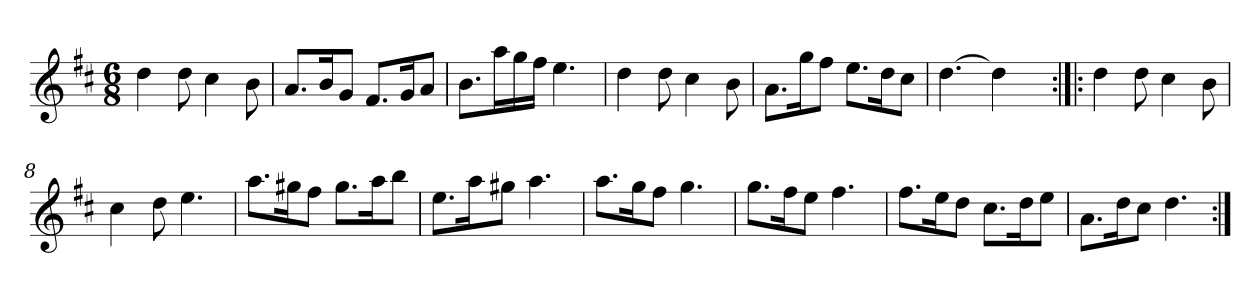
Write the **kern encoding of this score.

**kern
*part1
*staff1
*clefG2
*k[f#c#]
*D:
*M6/8
*MM120
=1
4dd
8dd
4cc#
8b
=2
8.a/L
16b/K
8g/J
8.f#/L
16g/K
8a/J
=3
8.b\L
16aa\L
16gg\
16ff#\JJ
4.ee
=4
4dd
8dd
4cc#
8b
=5
8.a\L
16gg\K
8ff#\J
8.ee\L
16dd\K
8cc#\J
=6
[4.dd
4dd]
8ryy
=7:|!|:
4dd
8dd
4cc#
8b
=8
4cc#
8dd
4.ee
=9
8.aa\L
16gg#X\K
8ff#\J
8.gg#\L
16aa\K
8bb\J
=10
8.ee\L
16aa\K
8gg#X\J
4.aa
=11
8.aa\L
16gg\K
8ff#\J
4.gg
=12
8.gg\L
16ff#\K
8ee\J
4.ff#
=13
8.ff#\L
16ee\K
8dd\J
8.cc#\L
16dd\K
8ee\J
=14
8.a\L
16dd\K
8cc#\J
4.dd
=:|!
*-
